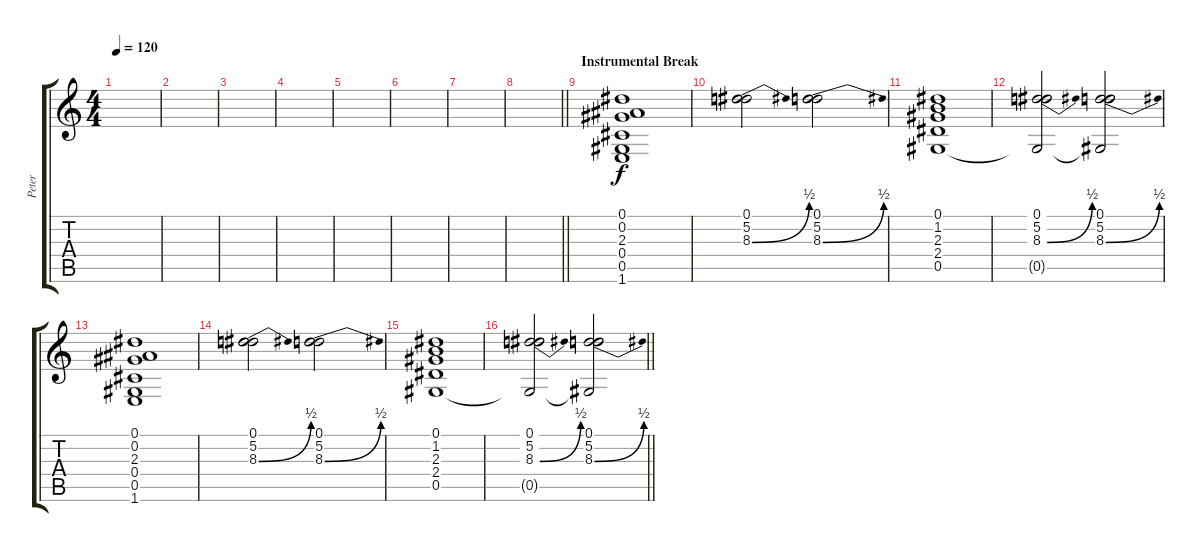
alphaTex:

\track ("Peter" "Peter") {instrument overdrivenguitar}
\staff {score tabs}
\tuning (Eb4 Bb3 Gb3 Db3 Ab2 Eb2) {hide}
\ts (4 4)
\tempo 120
\clef g2
\ks c
|
|
|
|
|
|
|
\barLineRight lightlight
|
\section ("" "Instrumental Break")
(0.1 0.2 2.3 0.4 0.5 1.6).1 |
(0.1 5.2 8.3{be (bend 0 0 60 2)}).2 (0.1 5.2 8.3{be (bend 0 0 60 2)}).2 |
(0.1 1.2 2.3 2.4 0.5).1 |
(0.1 5.2 8.3{be (bend 0 0 60 2)} 0.5{t}).2 (0.1 5.2 8.3{be (bend 0 0 60 2)} 0.5{t}).2 |
(0.1 0.2 2.3 0.4 0.5 1.6).1 |
(0.1 5.2 8.3{be (bend 0 0 60 2)}).2 (0.1 5.2 8.3{be (bend 0 0 60 2)}).2 |
(0.1 1.2 2.3 2.4 0.5).1 |
\barLineRight lightlight
(0.1 5.2 8.3{be (bend 0 0 60 2)} 0.5{t}).2 (0.1 5.2 8.3{be (bend 0 0 60 2)} 0.5{t}).2
